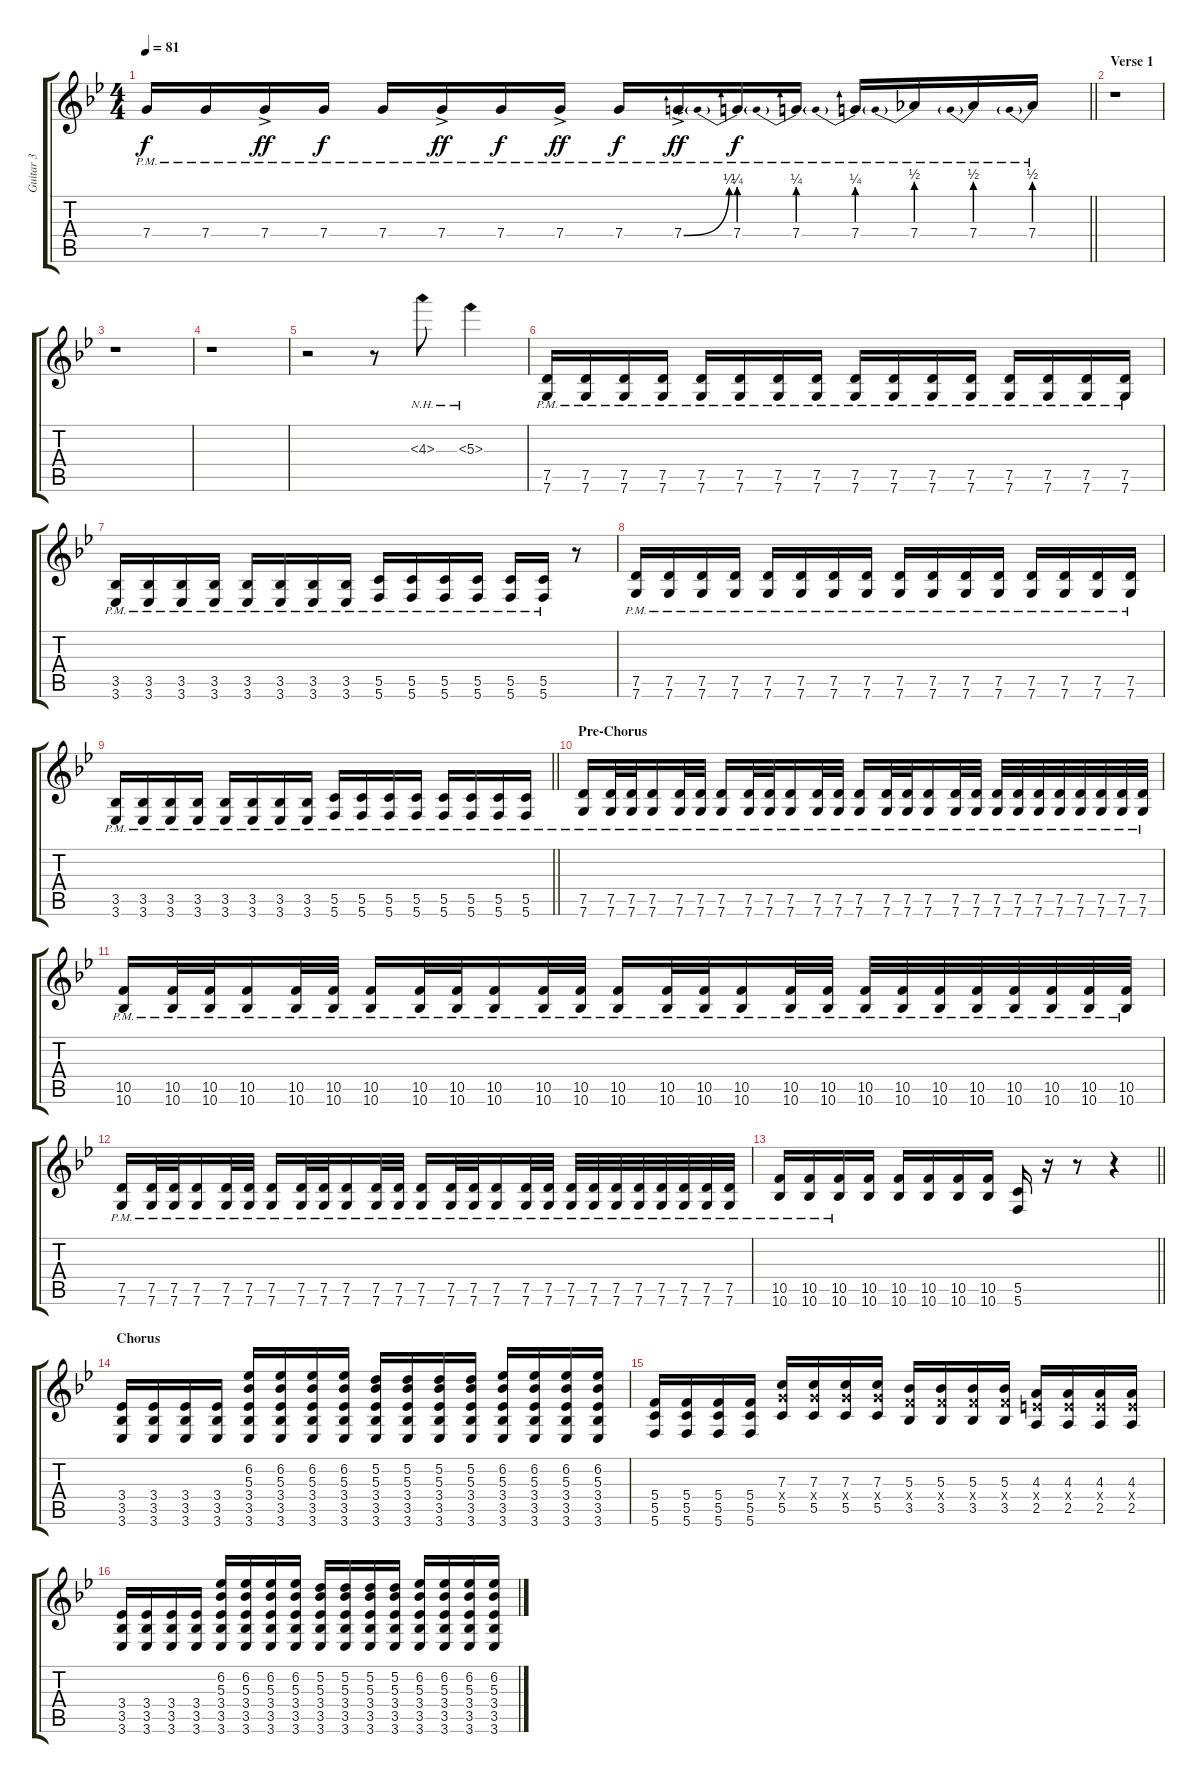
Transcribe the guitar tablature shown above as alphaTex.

\track ("Guitar 3" "Guitar 3") {instrument distortionguitar}
\staff {score tabs}
\tuning (D4 A3 F3 C3 G2 C2) {hide}
\ts (4 4)
\tempo 81
\clef g2
\barLineRight lightlight
\ks gminor
7.4{pm}.16{dy f} 7.4{pm}.16 7.4{ac pm}.16{dy ff} 7.4{pm}.16{dy f} 7.4{pm}.16 7.4{ac pm}.16{dy ff} 7.4{pm}.16{dy f} 7.4{ac pm}.16{dy ff} 7.4{pm}.16{dy f} 7.4{be (bend 0 0 60 1) ac pm}.16{dy ff} 7.4{be (prebend 0 1 60 1) pm}.16{dy f} 7.4{be (prebend 0 1 60 1) pm}.16 7.4{be (prebend 0 1 60 1) pm}.16 7.4{be (prebend 0 2 60 2) pm}.16 7.4{be (prebend 0 2 60 2) pm}.16 7.4{be (prebend 0 2 60 2) pm}.16 |
\section ("" "Verse 1")
r.1 |
r.1 |
r.1 |
r.2 r.8 4.3{nh}.8 5.3{nh}.4 |
(7.5{pm} 7.6{pm}).16 (7.5{pm} 7.6{pm}).16 (7.5{pm} 7.6{pm}).16 (7.5{pm} 7.6{pm}).16 (7.5{pm} 7.6{pm}).16 (7.5{pm} 7.6{pm}).16 (7.5{pm} 7.6{pm}).16 (7.5{pm} 7.6{pm}).16 (7.5{pm} 7.6{pm}).16 (7.5{pm} 7.6{pm}).16 (7.5{pm} 7.6{pm}).16 (7.5{pm} 7.6{pm}).16 (7.5{pm} 7.6{pm}).16 (7.5{pm} 7.6{pm}).16 (7.5{pm} 7.6{pm}).16 (7.5{pm} 7.6{pm}).16 |
(3.5{pm} 3.6{pm}).16 (3.5{pm} 3.6{pm}).16 (3.5{pm} 3.6{pm}).16 (3.5{pm} 3.6{pm}).16 (3.5{pm} 3.6{pm}).16 (3.5{pm} 3.6{pm}).16 (3.5{pm} 3.6{pm}).16 (3.5{pm} 3.6{pm}).16 (5.5{pm} 5.6{pm}).16 (5.5{pm} 5.6{pm}).16 (5.5{pm} 5.6{pm}).16 (5.5{pm} 5.6{pm}).16 (5.5{pm} 5.6{pm}).16 (5.5{pm} 5.6{pm}).16 r.8 |
(7.5{pm} 7.6{pm}).16 (7.5{pm} 7.6{pm}).16 (7.5{pm} 7.6{pm}).16 (7.5{pm} 7.6{pm}).16 (7.5{pm} 7.6{pm}).16 (7.5{pm} 7.6{pm}).16 (7.5{pm} 7.6{pm}).16 (7.5{pm} 7.6{pm}).16 (7.5{pm} 7.6{pm}).16 (7.5{pm} 7.6{pm}).16 (7.5{pm} 7.6{pm}).16 (7.5{pm} 7.6{pm}).16 (7.5{pm} 7.6{pm}).16 (7.5{pm} 7.6{pm}).16 (7.5{pm} 7.6{pm}).16 (7.5{pm} 7.6{pm}).16 |
\barLineRight lightlight
(3.5{pm} 3.6{pm}).16 (3.5{pm} 3.6{pm}).16 (3.5{pm} 3.6{pm}).16 (3.5{pm} 3.6{pm}).16 (3.5{pm} 3.6{pm}).16 (3.5{pm} 3.6{pm}).16 (3.5{pm} 3.6{pm}).16 (3.5{pm} 3.6{pm}).16 (5.5{pm} 5.6{pm}).16 (5.5{pm} 5.6{pm}).16 (5.5{pm} 5.6{pm}).16 (5.5{pm} 5.6{pm}).16 (5.5{pm} 5.6{pm}).16 (5.5{pm} 5.6{pm}).16 (5.5{pm} 5.6{pm}).16 (5.5{pm} 5.6{pm}).16 |
\section ("" "Pre-Chorus")
(7.5{pm} 7.6{pm}).16 (7.5{pm} 7.6{pm}).32 (7.5{pm} 7.6{pm}).32 (7.5{pm} 7.6{pm}).16 (7.5{pm} 7.6{pm}).32 (7.5{pm} 7.6{pm}).32 (7.5{pm} 7.6{pm}).16 (7.5{pm} 7.6{pm}).32 (7.5{pm} 7.6{pm}).32 (7.5{pm} 7.6{pm}).16 (7.5{pm} 7.6{pm}).32 (7.5{pm} 7.6{pm}).32 (7.5{pm} 7.6{pm}).16 (7.5{pm} 7.6{pm}).32 (7.5{pm} 7.6{pm}).32 (7.5{pm} 7.6{pm}).16 (7.5{pm} 7.6{pm}).32 (7.5{pm} 7.6{pm}).32 (7.5{pm} 7.6{pm}).32 (7.5{pm} 7.6{pm}).32 (7.5{pm} 7.6{pm}).32 (7.5{pm} 7.6{pm}).32 (7.5{pm} 7.6{pm}).32 (7.5{pm} 7.6{pm}).32 (7.5{pm} 7.6{pm}).32 (7.5{pm} 7.6{pm}).32 |
(10.5{pm} 10.6{pm}).16 (10.5{pm} 10.6{pm}).32 (10.5{pm} 10.6{pm}).32 (10.5{pm} 10.6{pm}).16 (10.5{pm} 10.6{pm}).32 (10.5{pm} 10.6{pm}).32 (10.5{pm} 10.6{pm}).16 (10.5{pm} 10.6{pm}).32 (10.5{pm} 10.6{pm}).32 (10.5{pm} 10.6{pm}).16 (10.5{pm} 10.6{pm}).32 (10.5{pm} 10.6{pm}).32 (10.5{pm} 10.6{pm}).16 (10.5{pm} 10.6{pm}).32 (10.5{pm} 10.6{pm}).32 (10.5{pm} 10.6{pm}).16 (10.5{pm} 10.6{pm}).32 (10.5{pm} 10.6{pm}).32 (10.5{pm} 10.6{pm}).32 (10.5{pm} 10.6{pm}).32 (10.5{pm} 10.6{pm}).32 (10.5{pm} 10.6{pm}).32 (10.5{pm} 10.6{pm}).32 (10.5{pm} 10.6{pm}).32 (10.5{pm} 10.6{pm}).32 (10.5{pm} 10.6{pm}).32 |
(7.5{pm} 7.6{pm}).16 (7.5{pm} 7.6{pm}).32 (7.5{pm} 7.6{pm}).32 (7.5{pm} 7.6{pm}).16 (7.5{pm} 7.6{pm}).32 (7.5{pm} 7.6{pm}).32 (7.5{pm} 7.6{pm}).16 (7.5{pm} 7.6{pm}).32 (7.5{pm} 7.6{pm}).32 (7.5{pm} 7.6{pm}).16 (7.5{pm} 7.6{pm}).32 (7.5{pm} 7.6{pm}).32 (7.5{pm} 7.6{pm}).16 (7.5{pm} 7.6{pm}).32 (7.5{pm} 7.6{pm}).32 (7.5{pm} 7.6{pm}).16 (7.5{pm} 7.6{pm}).32 (7.5{pm} 7.6{pm}).32 (7.5{pm} 7.6{pm}).32 (7.5{pm} 7.6{pm}).32 (7.5{pm} 7.6{pm}).32 (7.5{pm} 7.6{pm}).32 (7.5{pm} 7.6{pm}).32 (7.5{pm} 7.6{pm}).32 (7.5{pm} 7.6{pm}).32 (7.5{pm} 7.6{pm}).32 |
\barLineRight lightlight
(10.5{pm} 10.6{pm}).16 (10.5{pm} 10.6{pm}).16 (10.5{pm} 10.6{pm}).16 (10.5 10.6).16 (10.5 10.6).16 (10.5 10.6).16 (10.5 10.6).16 (10.5 10.6).16 (5.5 5.6).16 r.16 r.8 r.4 |
\section ("" "Chorus")
(3.4 3.5 3.6).16 (3.4 3.5 3.6).16 (3.4 3.5 3.6).16 (3.4 3.5 3.6).16 (6.2 5.3 3.4 3.5 3.6).16 (6.2 5.3 3.4 3.5 3.6).16 (6.2 5.3 3.4 3.5 3.6).16 (6.2 5.3 3.4 3.5 3.6).16 (5.2 5.3 3.4 3.5 3.6).16 (5.2 5.3 3.4 3.5 3.6).16 (5.2 5.3 3.4 3.5 3.6).16 (5.2 5.3 3.4 3.5 3.6).16 (6.2 5.3 3.4 3.5 3.6).16 (6.2 5.3 3.4 3.5 3.6).16 (6.2 5.3 3.4 3.5 3.6).16 (6.2 5.3 3.4 3.5 3.6).16 |
(5.4 5.5 5.6).16 (5.4 5.5 5.6).16 (5.4 5.5 5.6).16 (5.4 5.5 5.6).16 (7.3 7.4{x} 5.5).16 (7.3 7.4{x} 5.5).16 (7.3 7.4{x} 5.5).16 (7.3 7.4{x} 5.5).16 (5.3 5.4{x} 3.5).16 (5.3 5.4{x} 3.5).16 (5.3 5.4{x} 3.5).16 (5.3 5.4{x} 3.5).16 (4.3 4.4{x} 2.5).16 (4.3 4.4{x} 2.5).16 (4.3 4.4{x} 2.5).16 (4.3 4.4{x} 2.5).16 |
(3.4 3.5 3.6).16 (3.4 3.5 3.6).16 (3.4 3.5 3.6).16 (3.4 3.5 3.6).16 (6.2 5.3 3.4 3.5 3.6).16 (6.2 5.3 3.4 3.5 3.6).16 (6.2 5.3 3.4 3.5 3.6).16 (6.2 5.3 3.4 3.5 3.6).16 (5.2 5.3 3.4 3.5 3.6).16 (5.2 5.3 3.4 3.5 3.6).16 (5.2 5.3 3.4 3.5 3.6).16 (5.2 5.3 3.4 3.5 3.6).16 (6.2 5.3 3.4 3.5 3.6).16 (6.2 5.3 3.4 3.5 3.6).16 (6.2 5.3 3.4 3.5 3.6).16 (6.2 5.3 3.4 3.5 3.6).16
